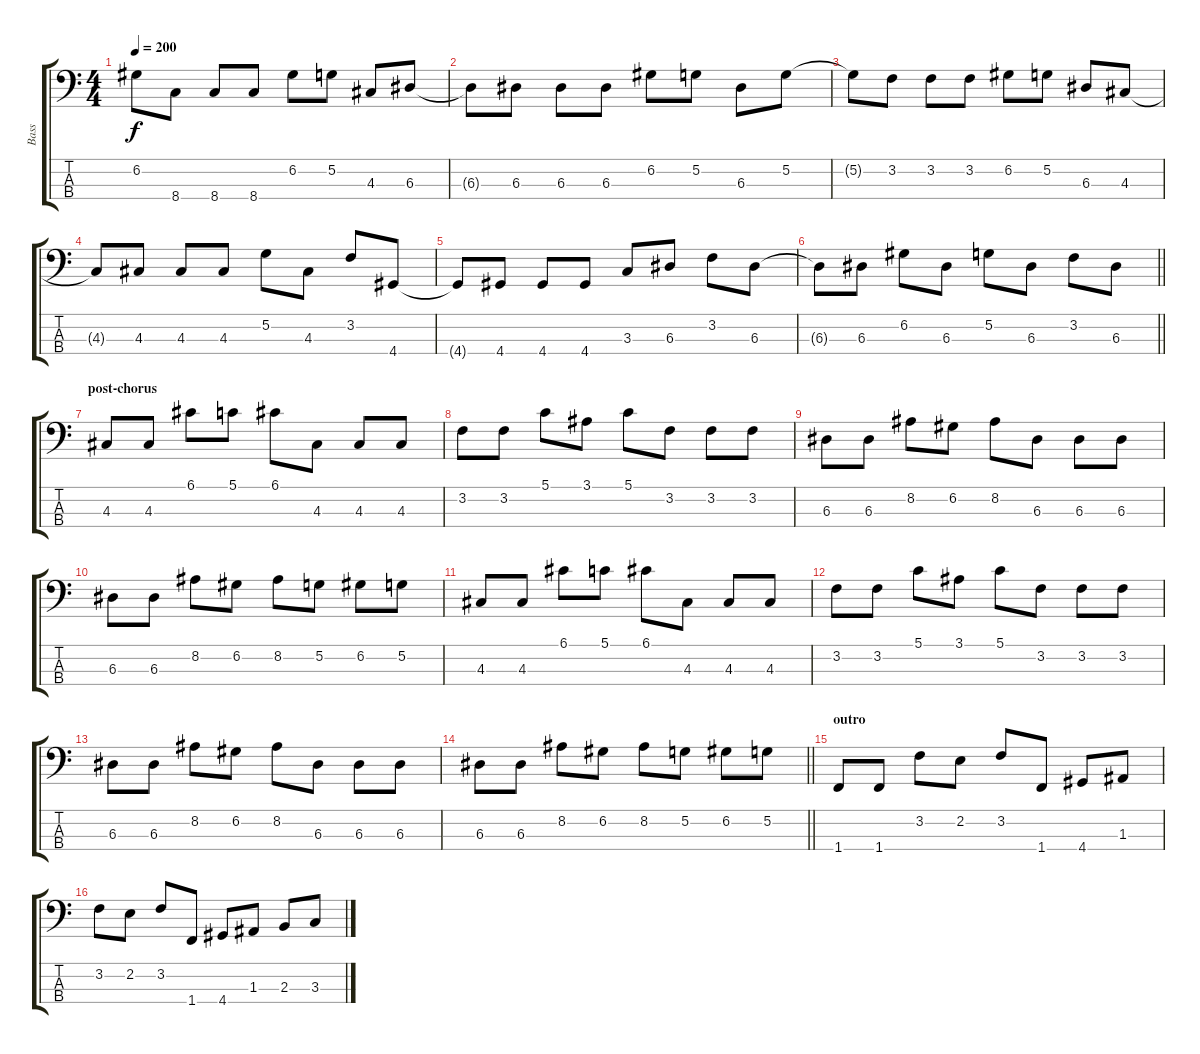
\track ("Bass" "Bass") {instrument electricbassfinger}
\staff {score tabs}
\tuning (G2 D2 A1 E1) {hide}
\ts (4 4)
\tempo 200
\clef f4
\ks c
6.2.8{dy f} 8.4.8 8.4.8 8.4.8 6.2.8 5.2.8 4.3.8 6.3.8 |
6.3{t}.8 6.3.8 6.3.8 6.3.8 6.2.8 5.2.8 6.3.8 5.2.8 |
5.2{t}.8 3.2.8 3.2.8 3.2.8 6.2.8 5.2.8 6.3.8 4.3.8 |
4.3{t}.8 4.3.8 4.3.8 4.3.8 5.2.8 4.3.8 3.2.8 4.4.8 |
4.4{t}.8 4.4.8 4.4.8 4.4.8 3.3.8 6.3.8 3.2.8 6.3.8 |
\barLineRight lightlight
6.3{t}.8 6.3.8 6.2.8 6.3.8 5.2.8 6.3.8 3.2.8 6.3.8 |
\section ("" "post-chorus")
4.3.8 4.3.8 6.1.8 5.1.8 6.1.8 4.3.8 4.3.8 4.3.8 |
3.2.8 3.2.8 5.1.8 3.1.8 5.1.8 3.2.8 3.2.8 3.2.8 |
6.3.8 6.3.8 8.2.8 6.2.8 8.2.8 6.3.8 6.3.8 6.3.8 |
6.3.8 6.3.8 8.2.8 6.2.8 8.2.8 5.2.8 6.2.8 5.2.8 |
4.3.8 4.3.8 6.1.8 5.1.8 6.1.8 4.3.8 4.3.8 4.3.8 |
3.2.8 3.2.8 5.1.8 3.1.8 5.1.8 3.2.8 3.2.8 3.2.8 |
6.3.8 6.3.8 8.2.8 6.2.8 8.2.8 6.3.8 6.3.8 6.3.8 |
\barLineRight lightlight
6.3.8 6.3.8 8.2.8 6.2.8 8.2.8 5.2.8 6.2.8 5.2.8 |
\section ("" "outro")
1.4.8 1.4.8 3.2.8 2.2.8 3.2.8 1.4.8 4.4.8 1.3.8 |
3.2.8 2.2.8 3.2.8 1.4.8 4.4.8 1.3.8 2.3.8 3.3.8
